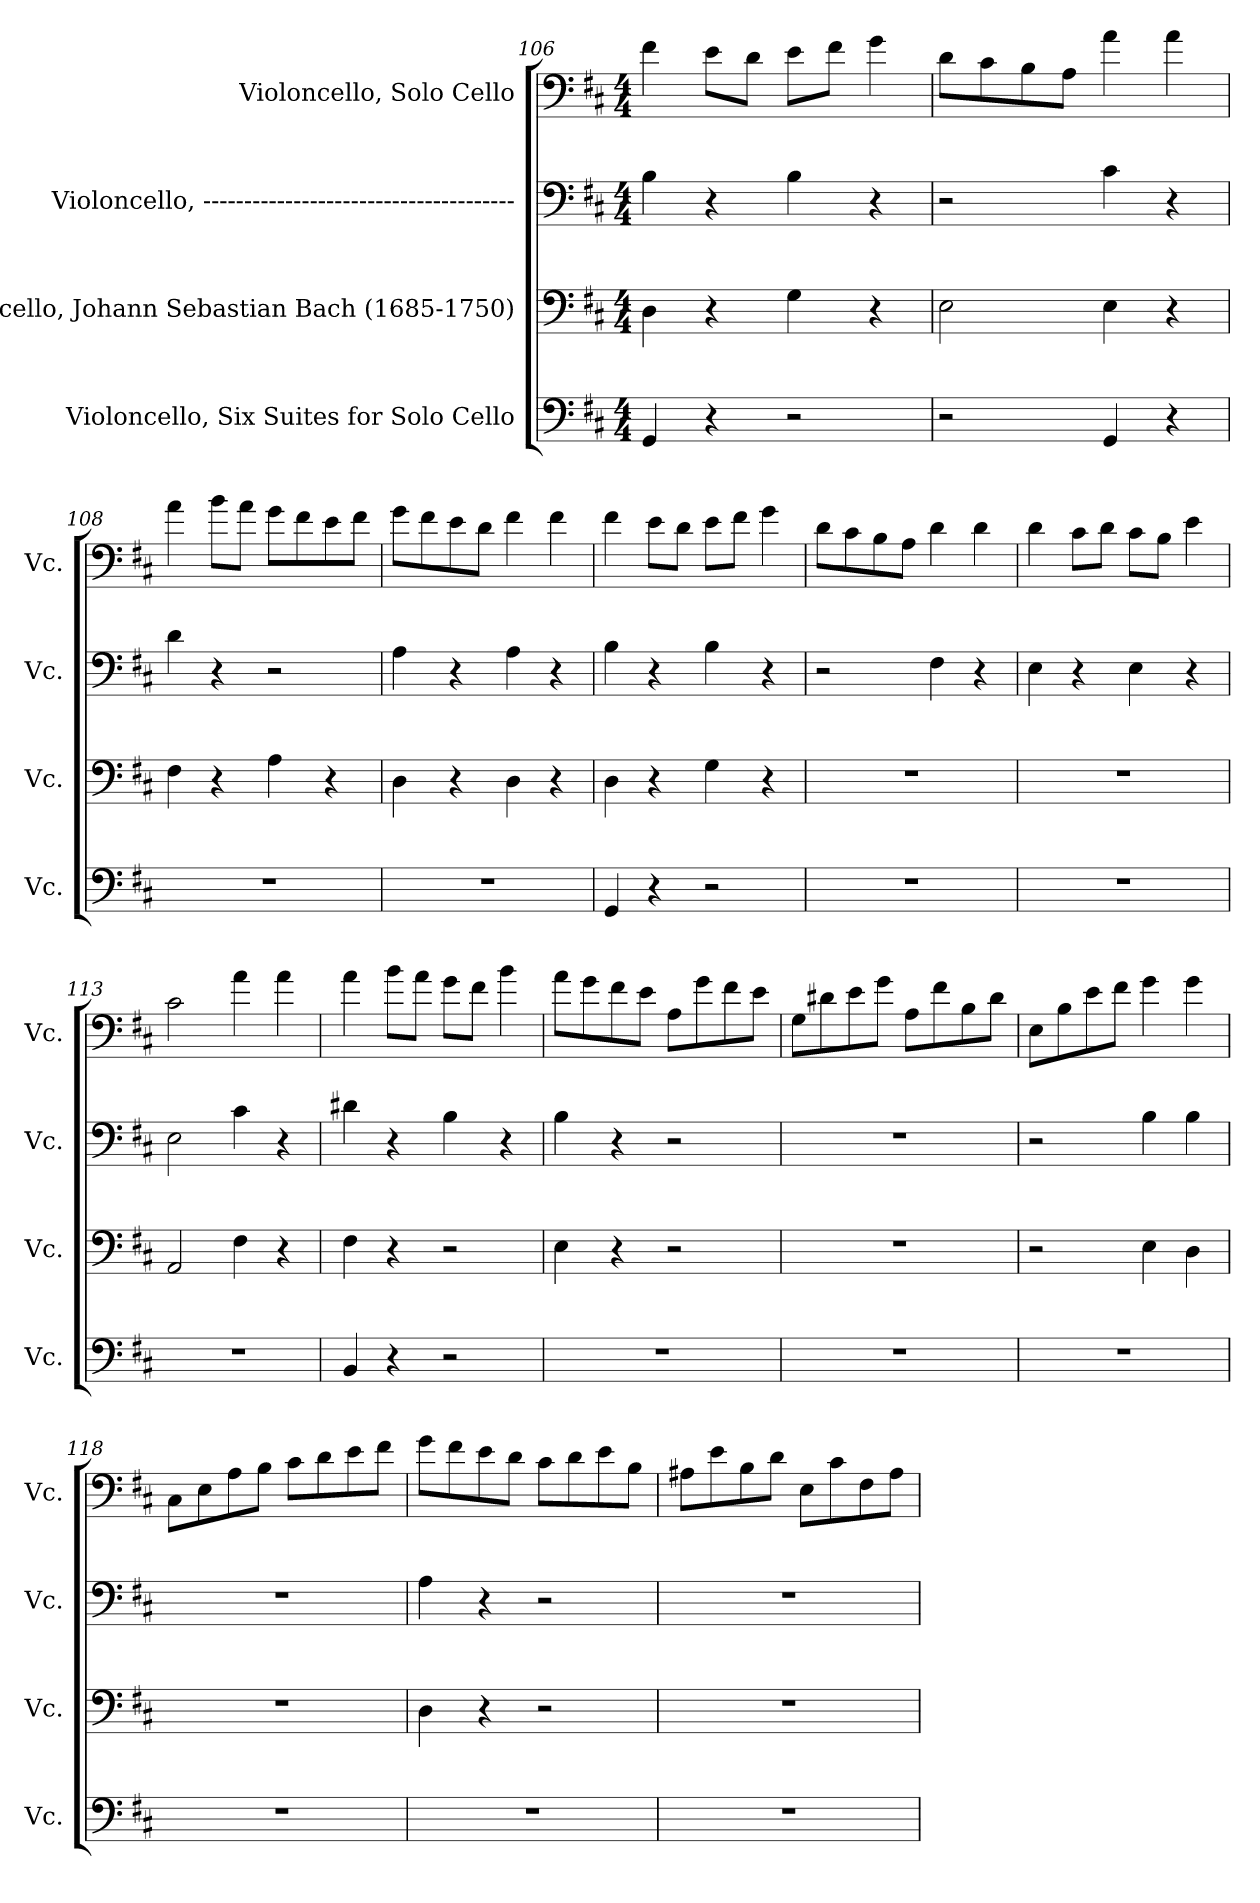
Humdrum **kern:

**kern	**kern	**kern	**kern
*part4	*part3	*part2	*part1
*staff4	*staff3	*staff2	*staff1
*I"Violoncello, Six Suites for Solo Cello	*I"Violoncello, Johann Sebastian Bach  (1685-1750)	*I"Violoncello, --------------------------------------	*I"Violoncello, Solo Cello
*I'Vc.	*I'Vc.	*I'Vc.	*I'Vc.
*clefF4	*clefF4	*clefF4	*clefF4
*k[f#c#]	*k[f#c#]	*k[f#c#]	*k[f#c#]
*M4/4	*M4/4	*M4/4	*M4/4
=106	=106	=106	=106
4GG/	4D\	4B\	4f#\
4r	4r	4r	8e\L
.	.	.	8d\J
2r	4G\	4B\	8e\L
.	.	.	8f#\J
.	4r	4r	4g\
=107	=107	=107	=107
2r	2E\	2r	8d\L
.	.	.	8c#\
.	.	.	8B\
.	.	.	8A\J
4GG/	4E\	4c#\	4a\
4r	4r	4r	4a\
!!LO:LB:g=z
=108	=108	=108	=108
1r	4F#\	4d\	4a\
.	4r	4r	8b\L
.	.	.	8a\J
.	4A\	2r	8g\L
.	.	.	8f#\
.	4r	.	8e\
.	.	.	8f#\J
=109	=109	=109	=109
1r	4D\	4A\	8g\L
.	.	.	8f#\
.	4r	4r	8e\
.	.	.	8d\J
.	4D\	4A\	4f#\
.	4r	4r	4f#\
=110	=110	=110	=110
4GG/	4D\	4B\	4f#\
4r	4r	4r	8e\L
.	.	.	8d\J
2r	4G\	4B\	8e\L
.	.	.	8f#\J
.	4r	4r	4g\
=111	=111	=111	=111
1r	1r	2r	8d\L
.	.	.	8c#\
.	.	.	8B\
.	.	.	8A\J
.	.	4F#\	4d\
.	.	4r	4d\
!!LO:LB:g=z
=112	=112	=112	=112
1r	1r	4E\	4d\
.	.	4r	8c#\L
.	.	.	8d\J
.	.	4E\	8c#\L
.	.	.	8B\J
.	.	4r	4e\
=113	=113	=113	=113
1r	2AA/	2E\	2c#\
.	4F#\	4c#\	4a\
.	4r	4r	4a\
=114	=114	=114	=114
4BB/	4F#\	4d#X\	4a\
4r	4r	4r	8b\L
.	.	.	8a\J
2r	2r	4B\	8g\L
.	.	.	8f#\J
.	.	4r	4b\
=115	=115	=115	=115
1r	4E\	4B\	8a\L
.	.	.	8g\
.	4r	4r	8f#\
.	.	.	8e\J
.	2r	2r	8A\L
.	.	.	8g\
.	.	.	8f#\
.	.	.	8e\J
=116	=116	=116	=116
1r	1r	1r	8G\L
.	.	.	8d#X\
.	.	.	8e\
.	.	.	8g\J
.	.	.	8A\L
.	.	.	8f#\
.	.	.	8B\
.	.	.	8d#\J
!!LO:PB:g=z
=117	=117	=117	=117
1r	2r	2r	8E\L
.	.	.	8B\
.	.	.	8e\
.	.	.	8f#\J
.	4E\	4B\	4g\
.	4D\	4B\	4g\
=118	=118	=118	=118
1r	1r	1r	8C#\L
.	.	.	8E\
.	.	.	8A\
.	.	.	8B\J
.	.	.	8c#\L
.	.	.	8d\
.	.	.	8e\
.	.	.	8f#\J
=119	=119	=119	=119
1r	4D\	4A\	8g\L
.	.	.	8f#\
.	4r	4r	8e\
.	.	.	8d\J
.	2r	2r	8c#\L
.	.	.	8d\
.	.	.	8e\
.	.	.	8B\J
=120	=120	=120	=120
1r	1r	1r	8A#X\L
.	.	.	8e\
.	.	.	8B\
.	.	.	8d\J
.	.	.	8E\L
.	.	.	8c#\
.	.	.	8F#\
.	.	.	8A#\J
=	=	=	=
*-	*-	*-	*-
